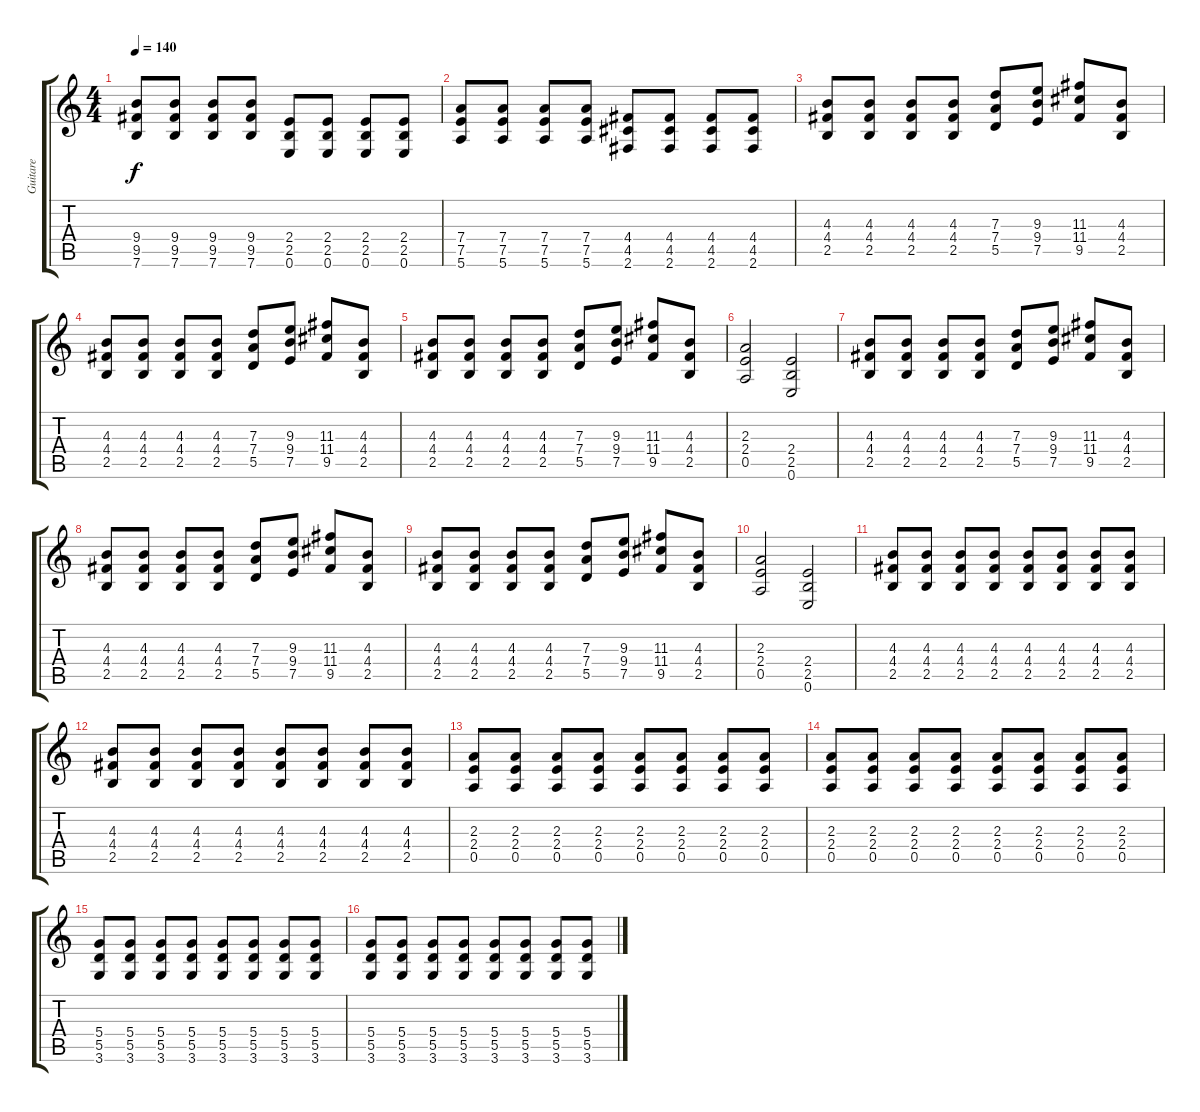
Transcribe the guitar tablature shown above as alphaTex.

\track ("Guitare" "Guitare") {instrument overdrivenguitar}
\staff {score tabs}
\tuning (E4 B3 G3 D3 A2 E2) {hide}
\ts (4 4)
\tempo 140
\clef g2
\ks c
(9.4 9.5 7.6).8{dy f} (9.4 9.5 7.6).8 (9.4 9.5 7.6).8 (9.4 9.5 7.6).8 (2.4 2.5 0.6).8 (2.4 2.5 0.6).8 (2.4 2.5 0.6).8 (2.4 2.5 0.6).8 |
(7.4 7.5 5.6).8 (7.4 7.5 5.6).8 (7.4 7.5 5.6).8 (7.4 7.5 5.6).8 (4.4 4.5 2.6).8 (4.4 4.5 2.6).8 (4.4 4.5 2.6).8 (4.4 4.5 2.6).8 |
(4.3 4.4 2.5).8 (4.3 4.4 2.5).8 (4.3 4.4 2.5).8 (4.3 4.4 2.5).8 (7.3 7.4 5.5).8 (9.3 9.4 7.5).8 (11.3 11.4 9.5).8 (4.3 4.4 2.5).8 |
(4.3 4.4 2.5).8 (4.3 4.4 2.5).8 (4.3 4.4 2.5).8 (4.3 4.4 2.5).8 (7.3 7.4 5.5).8 (9.3 9.4 7.5).8 (11.3 11.4 9.5).8 (4.3 4.4 2.5).8 |
(4.3 4.4 2.5).8 (4.3 4.4 2.5).8 (4.3 4.4 2.5).8 (4.3 4.4 2.5).8 (7.3 7.4 5.5).8 (9.3 9.4 7.5).8 (11.3 11.4 9.5).8 (4.3 4.4 2.5).8 |
(2.3 2.4 0.5).2 (2.4 2.5 0.6).2 |
(4.3 4.4 2.5).8 (4.3 4.4 2.5).8 (4.3 4.4 2.5).8 (4.3 4.4 2.5).8 (7.3 7.4 5.5).8 (9.3 9.4 7.5).8 (11.3 11.4 9.5).8 (4.3 4.4 2.5).8 |
(4.3 4.4 2.5).8 (4.3 4.4 2.5).8 (4.3 4.4 2.5).8 (4.3 4.4 2.5).8 (7.3 7.4 5.5).8 (9.3 9.4 7.5).8 (11.3 11.4 9.5).8 (4.3 4.4 2.5).8 |
(4.3 4.4 2.5).8 (4.3 4.4 2.5).8 (4.3 4.4 2.5).8 (4.3 4.4 2.5).8 (7.3 7.4 5.5).8 (9.3 9.4 7.5).8 (11.3 11.4 9.5).8 (4.3 4.4 2.5).8 |
(2.3 2.4 0.5).2 (2.4 2.5 0.6).2 |
(4.3 4.4 2.5).8 (4.3 4.4 2.5).8 (4.3 4.4 2.5).8 (4.3 4.4 2.5).8 (4.3 4.4 2.5).8 (4.3 4.4 2.5).8 (4.3 4.4 2.5).8 (4.3 4.4 2.5).8 |
(4.3 4.4 2.5).8 (4.3 4.4 2.5).8 (4.3 4.4 2.5).8 (4.3 4.4 2.5).8 (4.3 4.4 2.5).8 (4.3 4.4 2.5).8 (4.3 4.4 2.5).8 (4.3 4.4 2.5).8 |
(2.3 2.4 0.5).8 (2.3 2.4 0.5).8 (2.3 2.4 0.5).8 (2.3 2.4 0.5).8 (2.3 2.4 0.5).8 (2.3 2.4 0.5).8 (2.3 2.4 0.5).8 (2.3 2.4 0.5).8 |
(2.3 2.4 0.5).8 (2.3 2.4 0.5).8 (2.3 2.4 0.5).8 (2.3 2.4 0.5).8 (2.3 2.4 0.5).8 (2.3 2.4 0.5).8 (2.3 2.4 0.5).8 (2.3 2.4 0.5).8 |
(5.4 5.5 3.6).8 (5.4 5.5 3.6).8 (5.4 5.5 3.6).8 (5.4 5.5 3.6).8 (5.4 5.5 3.6).8 (5.4 5.5 3.6).8 (5.4 5.5 3.6).8 (5.4 5.5 3.6).8 |
(5.4 5.5 3.6).8 (5.4 5.5 3.6).8 (5.4 5.5 3.6).8 (5.4 5.5 3.6).8 (5.4 5.5 3.6).8 (5.4 5.5 3.6).8 (5.4 5.5 3.6).8 (5.4 5.5 3.6).8
